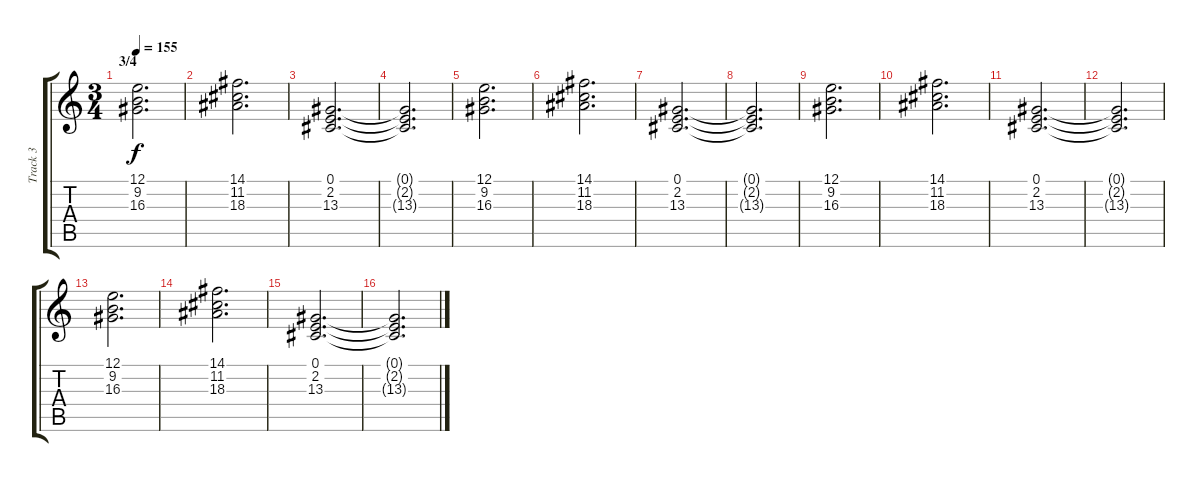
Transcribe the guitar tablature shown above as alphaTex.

\track ("Track 3" "Track 3") {instrument rockorgan}
\staff {score tabs}
\tuning (E4 B3 G3 D3 A2 E2) {hide}
\ts (3 4)
\section ("" "3/4")
\tempo 155
\clef g2
\ks c
(12.1 9.2 16.3).2{d dy f} |
(14.1 11.2 18.3).2{d} |
(0.1 2.2 13.3).2{d} |
(0.1{t} 2.2{t} 13.3{t}).2{d} |
(12.1 9.2 16.3).2{d} |
(14.1 11.2 18.3).2{d} |
(0.1 2.2 13.3).2{d} |
(0.1{t} 2.2{t} 13.3{t}).2{d} |
(12.1 9.2 16.3).2{d} |
(14.1 11.2 18.3).2{d} |
(0.1 2.2 13.3).2{d} |
(0.1{t} 2.2{t} 13.3{t}).2{d} |
(12.1 9.2 16.3).2{d} |
(14.1 11.2 18.3).2{d} |
(0.1 2.2 13.3).2{d} |
(0.1{t} 2.2{t} 13.3{t}).2{d}
